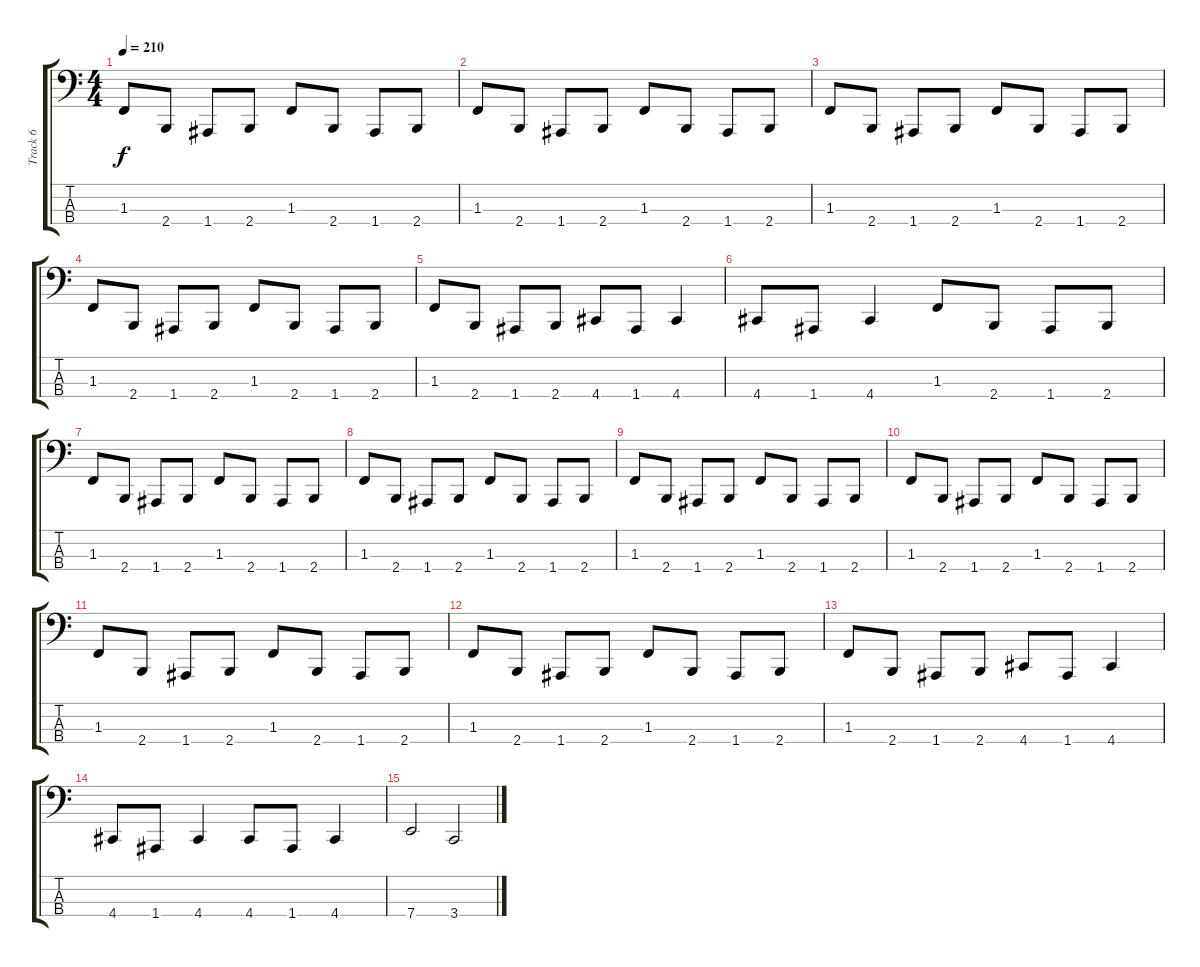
\track ("Track 6" "Track 6") {instrument electricbassfinger}
\staff {score tabs}
\tuning (D2 A1 E1 A0) {hide}
\ts (4 4)
\tempo 210
\clef f4
\ks c
1.3.8{dy f} 2.4.8 1.4.8 2.4.8 1.3.8 2.4.8 1.4.8 2.4.8 |
1.3.8 2.4.8 1.4.8 2.4.8 1.3.8 2.4.8 1.4.8 2.4.8 |
1.3.8 2.4.8 1.4.8 2.4.8 1.3.8 2.4.8 1.4.8 2.4.8 |
1.3.8 2.4.8 1.4.8 2.4.8 1.3.8 2.4.8 1.4.8 2.4.8 |
1.3.8 2.4.8 1.4.8 2.4.8 4.4.8 1.4.8 4.4.4 |
4.4.8 1.4.8 4.4.4 1.3.8 2.4.8 1.4.8 2.4.8 |
1.3.8 2.4.8 1.4.8 2.4.8 1.3.8 2.4.8 1.4.8 2.4.8 |
1.3.8 2.4.8 1.4.8 2.4.8 1.3.8 2.4.8 1.4.8 2.4.8 |
1.3.8 2.4.8 1.4.8 2.4.8 1.3.8 2.4.8 1.4.8 2.4.8 |
1.3.8 2.4.8 1.4.8 2.4.8 1.3.8 2.4.8 1.4.8 2.4.8 |
1.3.8 2.4.8 1.4.8 2.4.8 1.3.8 2.4.8 1.4.8 2.4.8 |
1.3.8 2.4.8 1.4.8 2.4.8 1.3.8 2.4.8 1.4.8 2.4.8 |
1.3.8 2.4.8 1.4.8 2.4.8 4.4.8 1.4.8 4.4.4 |
4.4.8 1.4.8 4.4.4 4.4.8 1.4.8 4.4.4 |
7.4.2 3.4.2
